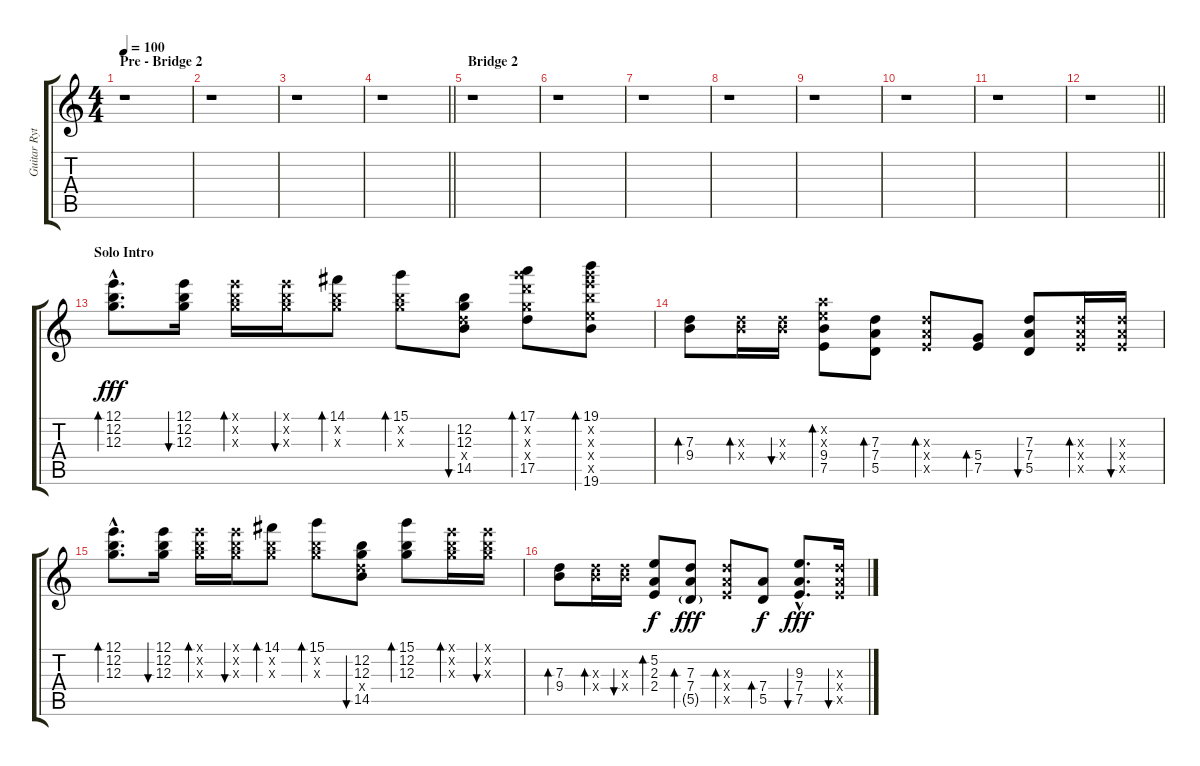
\track ("Guitar Rythm (Clean) 1" "Guitar Ryt") {instrument acousticguitarnylon}
\staff {score tabs}
\tuning (E4 B3 G3 D3 A2 E2) {hide}
\ts (4 4)
\section ("" "Pre - Bridge 2")
\tempo 100
\clef g2
\ks c
r.1{dy f} |
r.1 |
r.1 |
\barLineRight lightlight
r.1 |
\section ("" "Bridge 2")
r.1 |
r.1 |
r.1 |
r.1 |
r.1 |
r.1 |
r.1 |
\barLineRight lightlight
r.1 |
\section ("" "Solo Intro")
(12.1{hac} 12.2{hac} 12.3{hac}).8{d bd 30 dy fff balance 8} (12.1 12.2 12.3).16{bu 30} (12.1{x} 12.2{x} 12.3{x}).16{bd 30} (12.1{x} 12.2{x} 12.3{x}).16{bu 30} (14.1 12.2{x} 12.3{x}).8{bd 30} (15.1 12.2{x} 12.3{x}).8{bd 30} (12.2 12.3 12.4{x} 14.5).8{bu 30} (17.1 20.2{x} 19.3{x} 17.4{x} 17.5).8{bd 30} (19.1 20.2{x} 21.3{x} 21.4{x} 19.5{x} 19.6).8{bd 30} |
(7.3 9.4).8{bd 30} (7.3{x} 9.4{x}).16{bd 30} (7.3{x} 9.4{x}).16{bu 30} (10.2{x} 9.3{x} 9.4 7.5).8{bd 30} (7.3 7.4 5.5).8{bd 30} (7.3{x} 7.4{x} 7.5{x}).8{bd 30} (5.4 7.5).8{bd 30} (7.3 7.4 5.5).8{bu 30} (7.3{x} 7.4{x} 7.5{x}).16{bd 30} (7.3{x} 7.4{x} 7.5{x}).16{bu 30} |
(12.1{hac} 12.2{hac} 12.3{hac}).8{d bd 30} (12.1 12.2 12.3).16{bu 30} (12.1{x} 12.2{x} 12.3{x}).16{bd 30} (12.1{x} 12.2{x} 12.3{x}).16{bu 30} (14.1 12.2{x} 12.3{x}).8{bd 30} (15.1 12.2{x} 12.3{x}).8{bd 30} (12.2 12.3 12.4{x} 14.5).8{bu 30} (15.1 12.2 12.3).8{bd 30} (12.1{x} 12.2{x} 12.3{x}).16{bd 30} (12.1{x} 12.2{x} 12.3{x}).16{bu 30} |
(7.3 9.4).8{bd 30} (7.3{x} 9.4{x}).16{bd 30} (7.3{x} 9.4{x}).16{bu 30} (5.2 2.3 2.4).8{bd 30 dy f} (7.3 7.4 5.5{g}).8{bd 30 dy fff} (7.3{x} 7.4{x} 7.5{x}).8{bd 30} (7.4 5.5).8{bd 60 dy f} (9.3{hac} 7.4{hac} 7.5{hac}).8{d bu 30 dy fff} (7.3{x} 7.4{x} 7.5{x}).16{bu 30}
